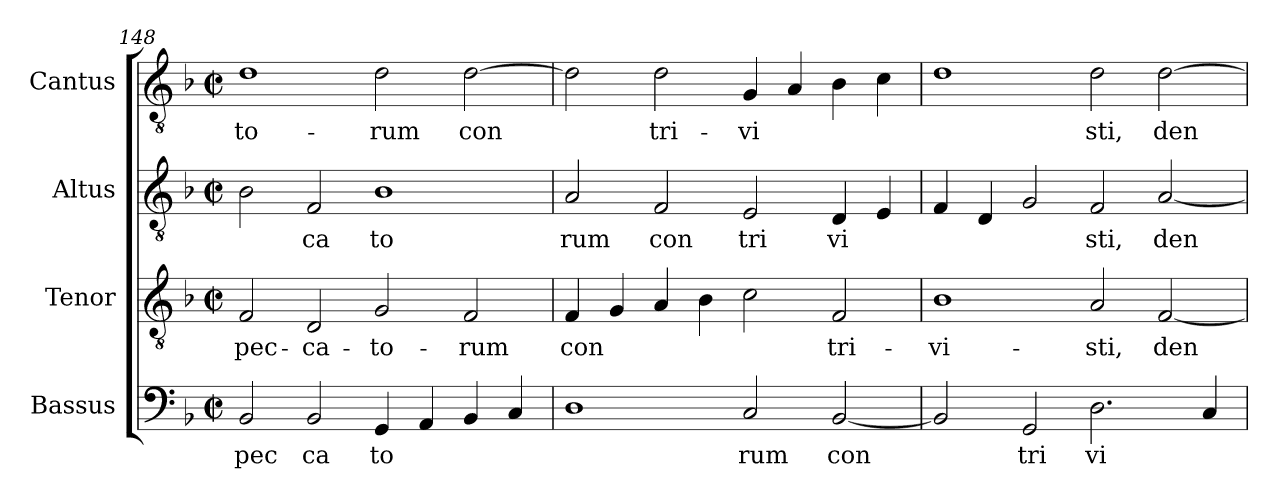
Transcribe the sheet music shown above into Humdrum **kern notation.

**kern	**text	**kern	**text	**kern	**text	**kern	**text
*part4	*part4	*part3	*part3	*part2	*part2	*part1	*part1
*staff4	*staff4	*staff3	*staff3	*staff2	*staff2	*staff1	*staff1
*I"Bassus	*	*I"Tenor	*	*I"Altus	*	*I"Cantus	*
*clefF4	*	*clefGv2	*	*clefGv2	*	*clefGv2	*
*k[b-]	*	*k[b-]	*	*k[b-]	*	*k[b-]	*
*F:	*	*F:	*	*F:	*	*F:	*
*M2/2	*	*M2/2	*	*M2/2	*	*M2/2	*
*met(c|)	*	*met(c|)	*	*met(c|)	*	*met(c|)	*
=148	=148	=148	=148	=148	=148	=148	=148
!	!LO:LY:b:cj	!	!LO:LY:b:cj	!	!LO:LY:b:cj	!	!LO:LY:b:cj
2BB-/	pec	2F/	pec-	2B-\	.	1d	-to-
!	!LO:LY:b:cj	!	!LO:LY:b:cj	!	!LO:LY:b:cj	!	!
2BB-/	ca	2D/	-ca-	2F/	ca	.	.
!	!LO:LY:b:cj	!	!LO:LY:b:cj	!	!LO:LY:b:cj	!	!LO:LY:b:cj
4GG/	to	2G/	-to-	1B-	to	2d\	-rum
!	!LO:LY:b:cj	!	!	!	!	!	!
4AA/	.	.	.	.	.	.	.
!	!LO:LY:b:cj	!	!LO:LY:b:cj	!	!	!	!LO:LY:b:cj
4BB-/	.	2F/	-rum	.	.	[>2d\	con-
!	!LO:LY:b:cj	!	!	!	!	!	!
4C/	.	.	.	.	.	.	.
=149	=149	=149	=149	=149	=149	=149	=149
!	!LO:LY:b:cj	!	!LO:LY:b:cj	!	!LO:LY:b:cj	!	!LO:LY:b:cj
1D	.	4F/	con-	2A/	rum	2d\]	--
!	!	!	!LO:LY:b:cj	!	!	!	!
.	.	4G/	--	.	.	.	.
!	!	!	!LO:LY:b:cj	!	!LO:LY:b:cj	!	!LO:LY:b:cj
.	.	4A/	--	2F/	con	2d\	-tri-
!	!	!	!LO:LY:b:cj	!	!	!	!
.	.	4B-\	--	.	.	.	.
!	!LO:LY:b:cj	!	!LO:LY:b:cj	!	!LO:LY:b:cj	!	!LO:LY:b:cj
2C/	rum	2c\	--	2E/	tri	4G/	-vi-
!	!	!	!	!	!	!	!LO:LY:b:cj
.	.	.	.	.	.	4A/	--
!	!LO:LY:b:cj	!	!LO:LY:b:cj	!	!LO:LY:b:cj	!	!LO:LY:b:cj
[<2BB-/	con	2F/	-tri-	4D/	vi	4B-\	--
!	!	!	!	!	!LO:LY:b:cj	!	!LO:LY:b:cj
.	.	.	.	4E/	.	4c\	--
=150	=150	=150	=150	=150	=150	=150	=150
!	!LO:LY:b:cj	!	!LO:LY:b:cj	!	!LO:LY:b:cj	!	!LO:LY:b:cj
2BB-/]	.	1B-	-vi-	4F/	.	1d	--
!	!	!	!	!	!LO:LY:b:cj	!	!
.	.	.	.	4D/	.	.	.
!	!LO:LY:b:cj	!	!	!	!LO:LY:b:cj	!	!
2GG/	tri	.	.	2G/	.	.	.
!	!LO:LY:b:cj	!	!LO:LY:b:cj	!	!LO:LY:b:cj	!	!LO:LY:b:cj
2.D\	vi	2A/	-sti,	2F/	sti,	2d\	-sti,
!	!	!	!LO:LY:b:cj	!	!LO:LY:b:cj	!	!LO:LY:b:cj
.	.	[>2F/	den-	[>2A/	den	[>2d\	den-
!	!LO:LY:b:cj	!	!	!	!	!	!
4C/	.	.	.	.	.	.	.
=	=	=	=	=	=	=	=
*-	*-	*-	*-	*-	*-	*-	*-
